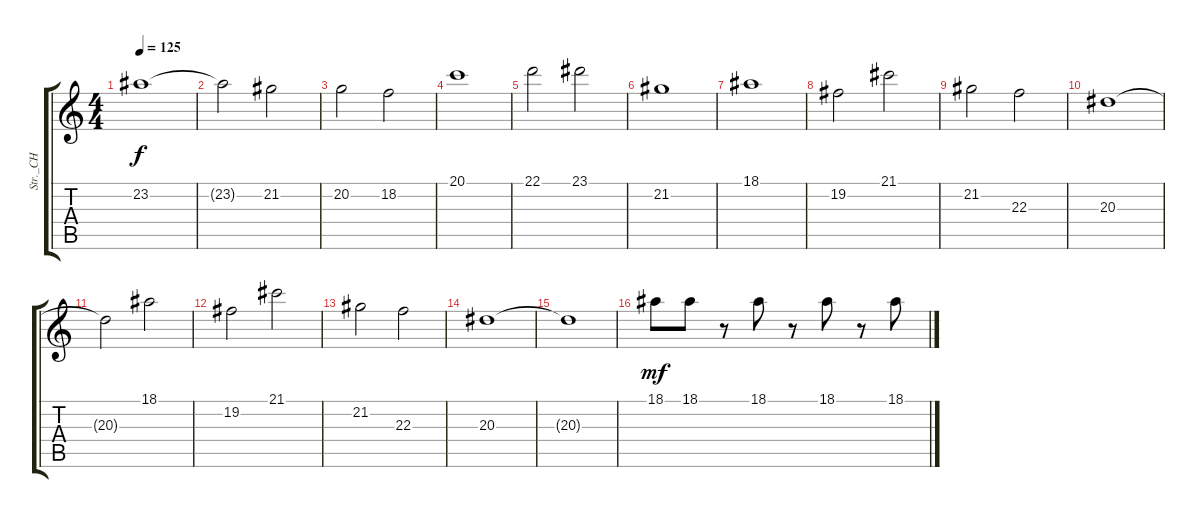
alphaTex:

\track ("Str._CH" "Str._CH") {instrument stringensemble1}
\staff {score tabs}
\tuning (E4 B3 G3 D3 A2 E2) {hide}
\ts (4 4)
\tempo 125
\clef g2
\ks c
23.2.1{dy f} |
23.2{t}.2 21.2.2 |
20.2.2 18.2.2 |
20.1.1 |
22.1.2 23.1.2 |
21.2.1 |
18.1.1 |
19.2.2 21.1.2 |
21.2.2 22.3.2 |
20.3.1 |
20.3{t}.2 18.1.2 |
19.2.2 21.1.2 |
21.2.2 22.3.2 |
20.3.1 |
20.3{t}.1 |
18.1.8{dy mf} 18.1.8 r.8 18.1.8 r.8 18.1.8 r.8 18.1.8
